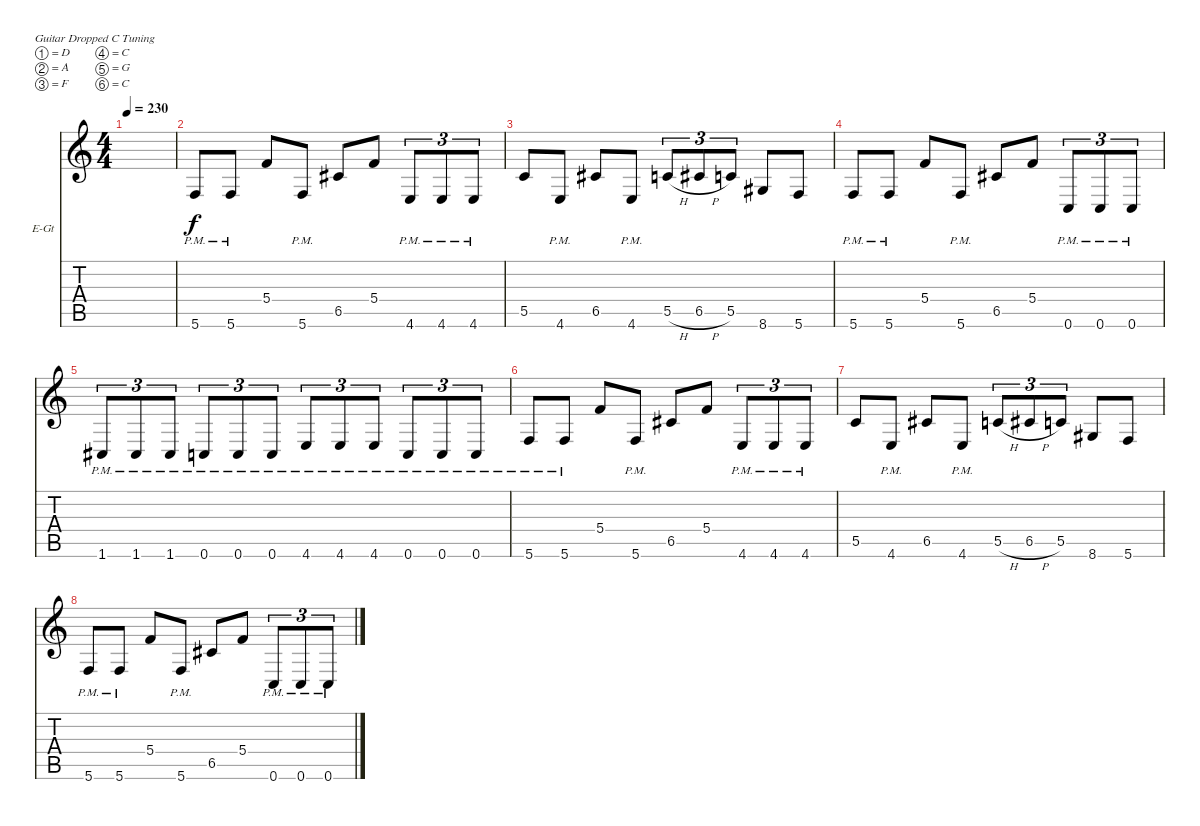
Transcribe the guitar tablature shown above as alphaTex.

\defaultSystemsLayout 4
\bracketExtendMode nobrackets
\firstSystemTrackNameOrientation horizontal
\otherSystemsTrackNameOrientation horizontal
\track ("Gajic" "E-Gt") {instrument distortionguitar}
\staff {score tabs}
\tuning (D4 A3 F3 C3 G2 C2)
\ts (4 4)
\tempo 230
\clef g2
\ks c
|
5.6{pm}.8 5.6{pm}.8 5.4.8 5.6{pm}.8 6.5.8 5.4.8 4.6{pm}.8{tu (3 2)} 4.6{pm}.8{tu (3 2)} 4.6{pm}.8{tu (3 2)} |
5.5.8 4.6{pm}.8 6.5.8 4.6{pm}.8 5.5{h}.8{tu (3 2)} 6.5{h}.8{tu (3 2)} 5.5.8{tu (3 2)} 8.6.8 5.6.8 |
5.6{pm}.8 5.6{pm}.8 5.4.8 5.6{pm}.8 6.5.8 5.4.8 0.6{pm}.8{tu (3 2)} 0.6{pm}.8{tu (3 2)} 0.6{pm}.8{tu (3 2)} |
1.6{pm}.8{tu (3 2)} 1.6{pm}.8{tu (3 2)} 1.6{pm}.8{tu (3 2)} 0.6{pm}.8{tu (3 2)} 0.6{pm}.8{tu (3 2)} 0.6{pm}.8{tu (3 2)} 4.6{pm}.8{tu (3 2)} 4.6{pm}.8{tu (3 2)} 4.6{pm}.8{tu (3 2)} 0.6{pm}.8{tu (3 2)} 0.6{pm}.8{tu (3 2)} 0.6{pm}.8{tu (3 2)} |
5.6{pm}.8 5.6{pm}.8 5.4.8 5.6{pm}.8 6.5.8 5.4.8 4.6{pm}.8{tu (3 2)} 4.6{pm}.8{tu (3 2)} 4.6{pm}.8{tu (3 2)} |
5.5.8 4.6{pm}.8 6.5.8 4.6{pm}.8 5.5{h}.8{tu (3 2)} 6.5{h}.8{tu (3 2)} 5.5.8{tu (3 2)} 8.6.8 5.6.8 |
5.6{pm}.8 5.6{pm}.8 5.4.8 5.6{pm}.8 6.5.8 5.4.8 0.6{pm}.8{tu (3 2)} 0.6{pm}.8{tu (3 2)} 0.6{pm}.8{tu (3 2)}
